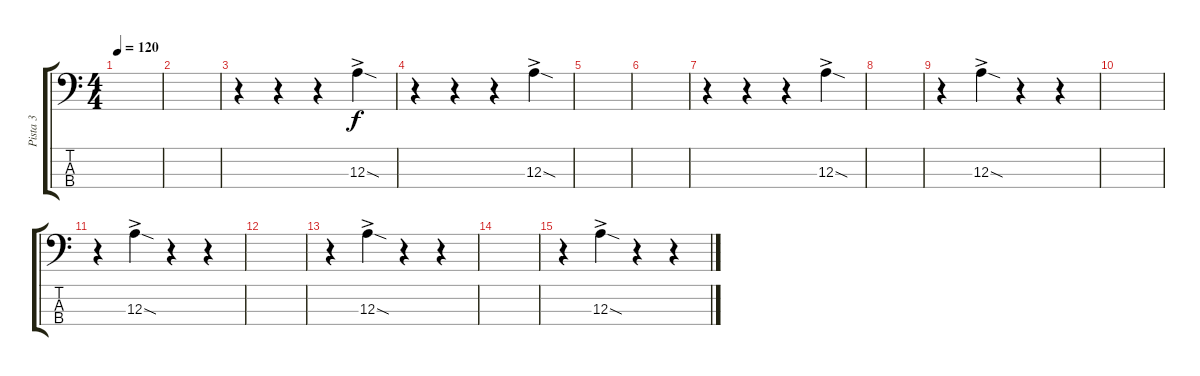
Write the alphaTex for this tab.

\track ("Pista 3" "Pista 3") {instrument electricbassfinger}
\staff {score tabs}
\tuning (G2 D2 A1 E1) {hide}
\ts (4 4)
\tempo 120
\clef f4
\ks c
|
|
r.4 r.4 r.4 12.3{sod ac}.4 |
r.4 r.4 r.4 12.3{sod ac}.4 |
|
|
r.4 r.4 r.4 12.3{sod ac}.4 |
|
r.4 12.3{sod ac}.4 r.4 r.4 |
|
r.4 12.3{sod ac}.4 r.4 r.4 |
|
r.4 12.3{sod ac}.4 r.4 r.4 |
|
r.4 12.3{sod ac}.4 r.4 r.4
